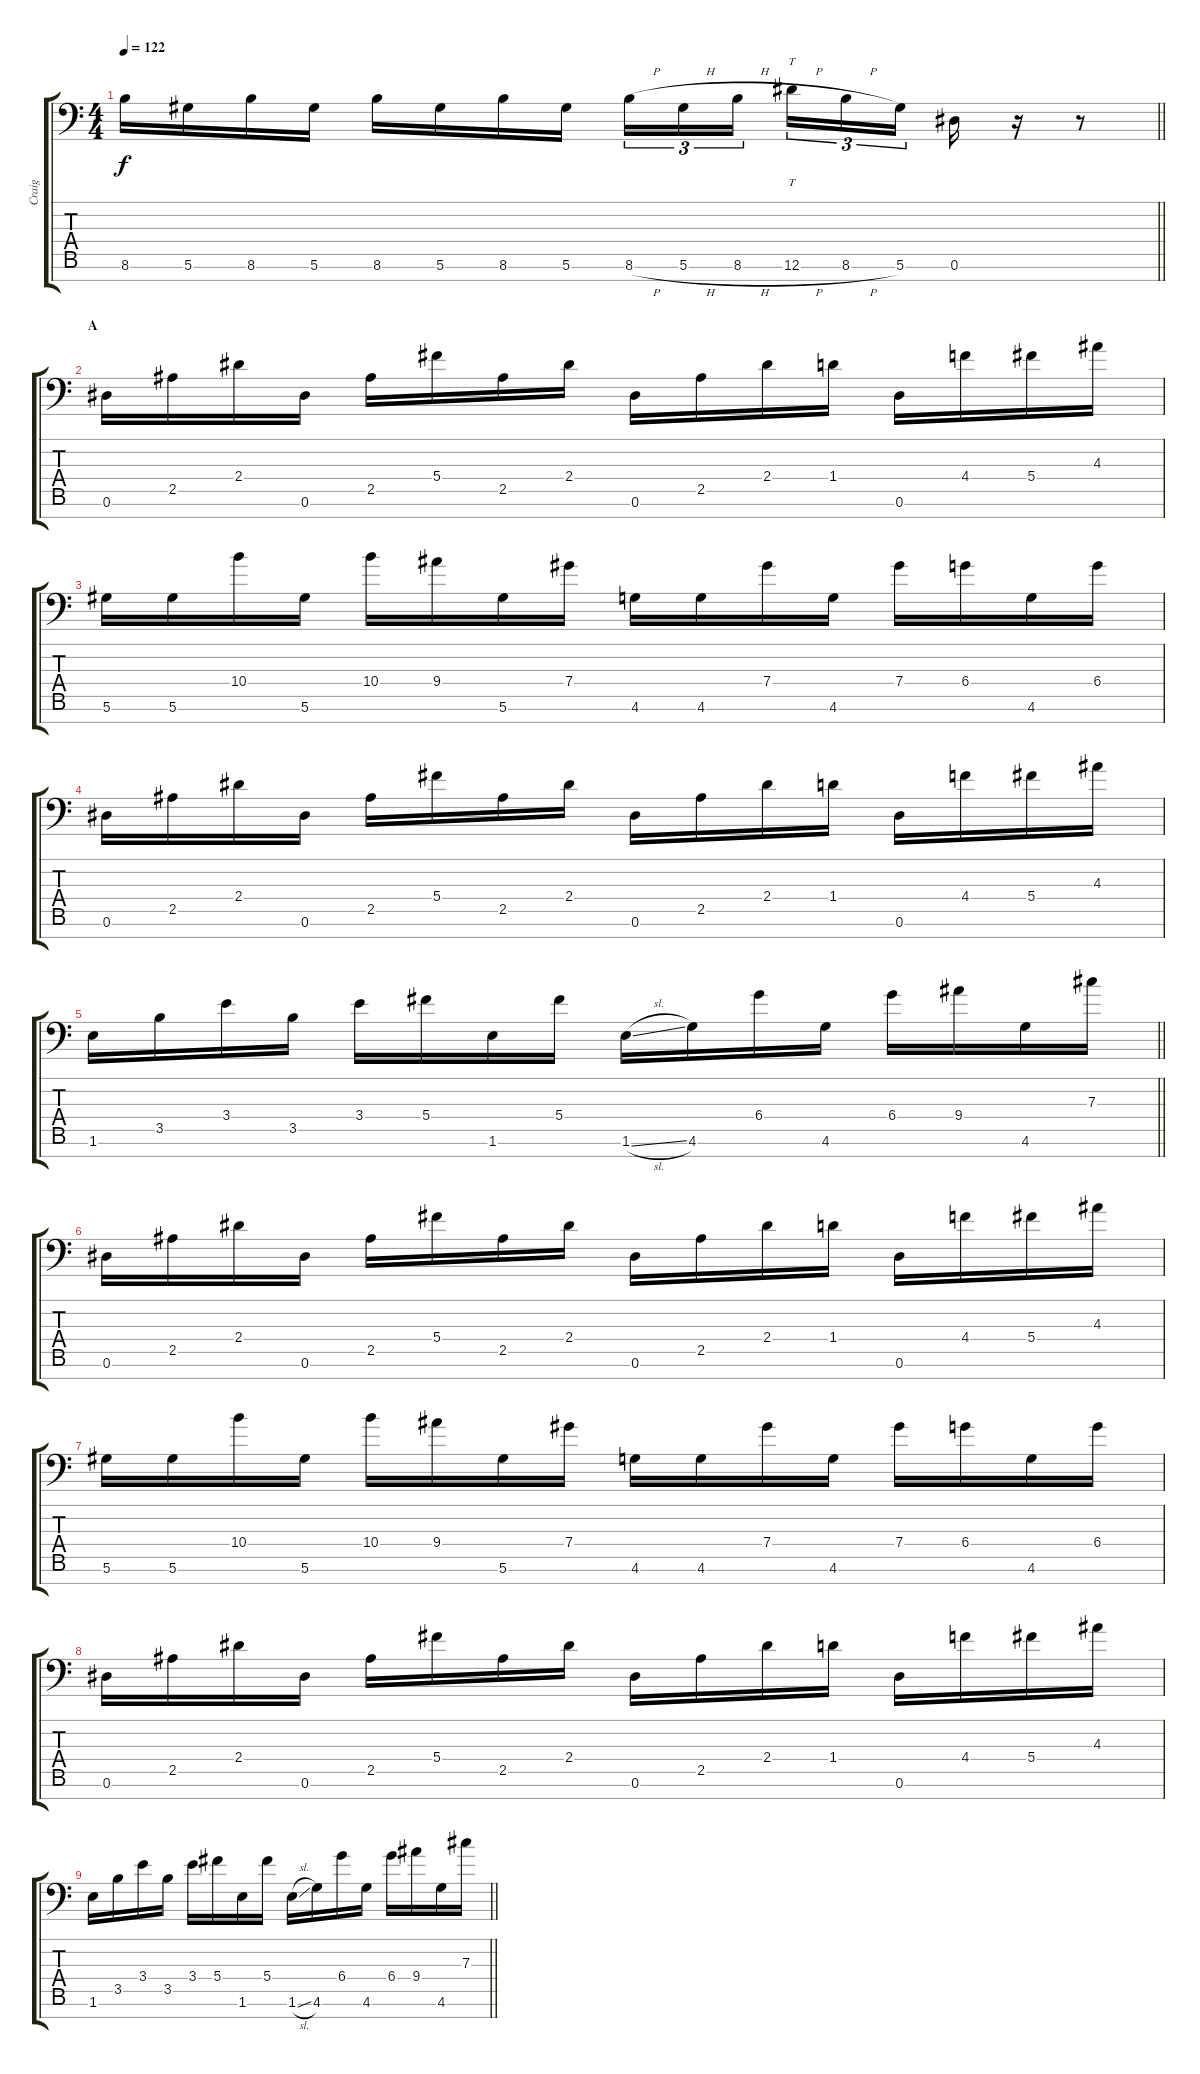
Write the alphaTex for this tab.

\track ("Craig" "Craig") {solo instrument distortionguitar}
\staff {score tabs}
\tuning (Eb4 Bb3 Gb3 Db3 Ab2 Eb2 Ab1) {hide}
\ts (4 4)
\tempo 122
\clef f4
\barLineRight lightlight
\ks c
8.6.16{dy f} 5.6.16 8.6.16 5.6.16 8.6.16 5.6.16 8.6.16 5.6.16 8.6{h}.16{tu (3 2)} 5.6{h}.16{tu (3 2)} 8.6{h}.16{tu (3 2) beam splitsecondary} 12.6{h}.16{tt tu (3 2)} 8.6{h}.16{tu (3 2)} 5.6.16{tu (3 2)} 0.6.16 r.16 r.8 |
\section ("" "A")
0.6.16 2.5.16 2.4.16 0.6.16 2.5.16 5.4.16 2.5.16 2.4.16 0.6.16 2.5.16 2.4.16 1.4.16 0.6.16 4.4.16 5.4.16 4.3.16 |
5.6.16 5.6.16 10.4.16 5.6.16 10.4.16 9.4.16 5.6.16 7.4.16 4.6.16 4.6.16 7.4.16 4.6.16 7.4.16 6.4.16 4.6.16 6.4.16 |
0.6.16 2.5.16 2.4.16 0.6.16 2.5.16 5.4.16 2.5.16 2.4.16 0.6.16 2.5.16 2.4.16 1.4.16 0.6.16 4.4.16 5.4.16 4.3.16 |
\barLineRight lightlight
1.6.16 3.5.16 3.4.16 3.5.16 3.4.16 5.4.16 1.6.16 5.4.16 1.6{sl}.16 4.6.16 6.4.16 4.6.16 6.4.16 9.4.16 4.6.16 7.3.16 |
0.6.16 2.5.16 2.4.16 0.6.16 2.5.16 5.4.16 2.5.16 2.4.16 0.6.16 2.5.16 2.4.16 1.4.16 0.6.16 4.4.16 5.4.16 4.3.16 |
5.6.16 5.6.16 10.4.16 5.6.16 10.4.16 9.4.16 5.6.16 7.4.16 4.6.16 4.6.16 7.4.16 4.6.16 7.4.16 6.4.16 4.6.16 6.4.16 |
0.6.16 2.5.16 2.4.16 0.6.16 2.5.16 5.4.16 2.5.16 2.4.16 0.6.16 2.5.16 2.4.16 1.4.16 0.6.16 4.4.16 5.4.16 4.3.16 |
\barLineRight lightlight
1.6.16 3.5.16 3.4.16 3.5.16 3.4.16 5.4.16 1.6.16 5.4.16 1.6{sl}.16 4.6.16 6.4.16 4.6.16 6.4.16 9.4.16 4.6.16 7.3.16
